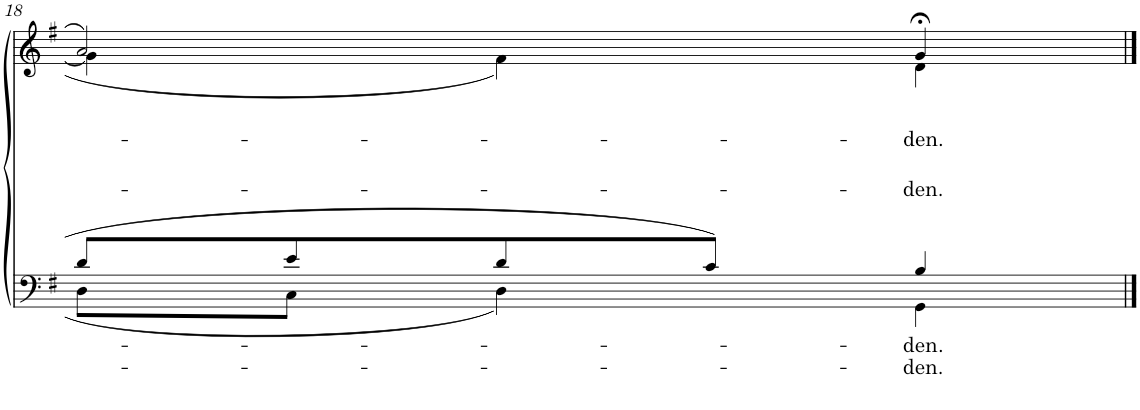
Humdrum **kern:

**kern	**text	**kern	**text	**text	**text
*part2	*part2	*part1	*part1	*part1	*part1
*staff2	*staff2	*staff1	*staff1	*staff1	*staff1
*I"Tenor/Bass	*	*I"Soprano/Alto	*	*	*
!!LO:PB:g=z
*clefF4	*	*clefG2	*	*	*
*k[f#]	*	*k[f#]	*	*	*
*M4/4	*	*M4/4	*	*	*
*met(c)	*	*met(c)	*	*	*
=18	=18	=18	=18	=18	=18
*^	*	*^	*	*	*
8d/L	8D\L	.	2a/	4g\]	.	.	.
8e/	8C\J	.	.	.	.	.	.
8d/	4D\	.	.	4f#\	.	.	.
8c/J	.	.	.	.	.	.	.
!	!	!LO:LY:b	!	!	!	!	!
!	!	!LO:LY:b	!	!	!	!LO:LY:b	!LO:LY:b
4B/	4GG\	-den.	4g;</	4d\	.	-den.	-den.
*v	*v	*	*	*	*	*	*
*	*	*v	*v	*	*	*
==	==	==	==	==	==
*-	*-	*-	*-	*-	*-
